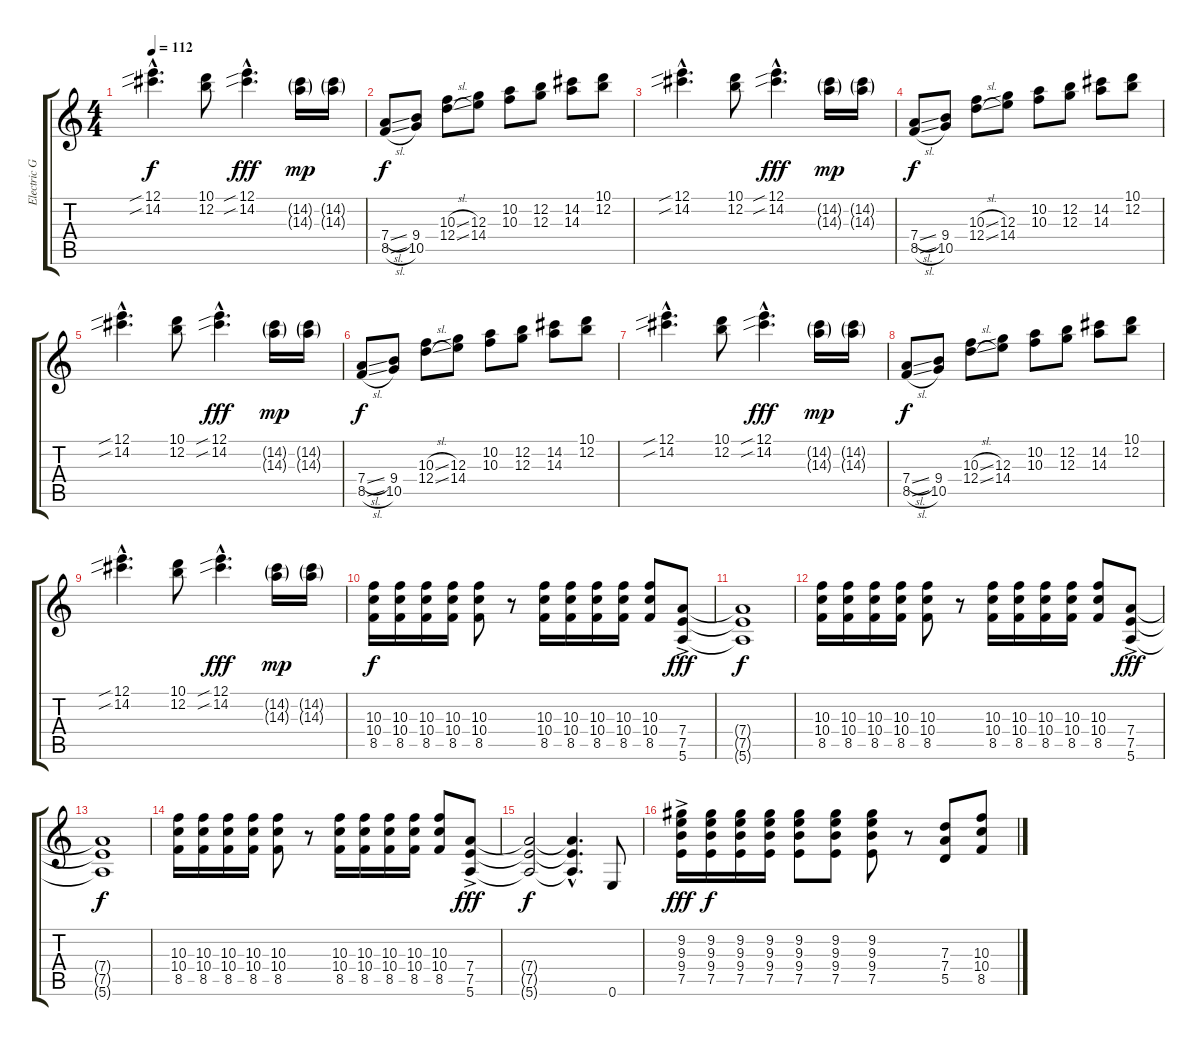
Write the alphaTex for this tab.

\track ("Electric Guitar 1" "Electric G") {instrument distortionguitar}
\staff {score tabs}
\tuning (E4 B3 G3 D3 A2 E2) {hide}
\ts (4 4)
\tempo 112
\clef g2
\ks c
(12.1{sib hac} 14.2{sib hac}).4{d dy f} (10.1 12.2).8 (12.1{sib hac} 14.2{sib hac}).4{d dy fff} (14.2{g} 14.3{g}).16{dy mp} (14.2{g} 14.3{g}).16 |
(7.4{sl} 8.5{sl}).8{dy f} (9.4 10.5).8 (10.3{sl} 12.4{sl}).8 (12.3 14.4).8 (10.2 10.3).8 (12.2 12.3).8 (14.2 14.3).8 (10.1 12.2).8 |
(12.1{sib hac} 14.2{sib hac}).4{d} (10.1 12.2).8 (12.1{sib hac} 14.2{sib hac}).4{d dy fff} (14.2{g} 14.3{g}).16{dy mp} (14.2{g} 14.3{g}).16 |
(7.4{sl} 8.5{sl}).8{dy f} (9.4 10.5).8 (10.3{sl} 12.4{sl}).8 (12.3 14.4).8 (10.2 10.3).8 (12.2 12.3).8 (14.2 14.3).8 (10.1 12.2).8 |
(12.1{sib hac} 14.2{sib hac}).4{d} (10.1 12.2).8 (12.1{sib hac} 14.2{sib hac}).4{d dy fff} (14.2{g} 14.3{g}).16{dy mp} (14.2{g} 14.3{g}).16 |
(7.4{sl} 8.5{sl}).8{dy f} (9.4 10.5).8 (10.3{sl} 12.4{sl}).8 (12.3 14.4).8 (10.2 10.3).8 (12.2 12.3).8 (14.2 14.3).8 (10.1 12.2).8 |
(12.1{sib hac} 14.2{sib hac}).4{d} (10.1 12.2).8 (12.1{sib hac} 14.2{sib hac}).4{d dy fff} (14.2{g} 14.3{g}).16{dy mp} (14.2{g} 14.3{g}).16 |
(7.4{sl} 8.5{sl}).8{dy f} (9.4 10.5).8 (10.3{sl} 12.4{sl}).8 (12.3 14.4).8 (10.2 10.3).8 (12.2 12.3).8 (14.2 14.3).8 (10.1 12.2).8 |
(12.1{sib hac} 14.2{sib hac}).4{d} (10.1 12.2).8 (12.1{sib hac} 14.2{sib hac}).4{d dy fff} (14.2{g} 14.3{g}).16{dy mp} (14.2{g} 14.3{g}).16 |
(10.3 10.4 8.5).16{dy f} (10.3 10.4 8.5).16 (10.3 10.4 8.5).16 (10.3 10.4 8.5).16 (10.3 10.4 8.5).8 r.8 (10.3 10.4 8.5).16 (10.3 10.4 8.5).16 (10.3 10.4 8.5).16 (10.3 10.4 8.5).16 (10.3 10.4 8.5).8 (7.4{ac} 7.5{ac} 5.6{ac}).8{dy fff} |
(7.4{t} 7.5{t} 5.6{t}).1{dy f} |
(10.3 10.4 8.5).16 (10.3 10.4 8.5).16 (10.3 10.4 8.5).16 (10.3 10.4 8.5).16 (10.3 10.4 8.5).8 r.8 (10.3 10.4 8.5).16 (10.3 10.4 8.5).16 (10.3 10.4 8.5).16 (10.3 10.4 8.5).16 (10.3 10.4 8.5).8 (7.4{ac} 7.5{ac} 5.6{ac}).8{dy fff} |
(7.4{t} 7.5{t} 5.6{t}).1{dy f} |
(10.3 10.4 8.5).16 (10.3 10.4 8.5).16 (10.3 10.4 8.5).16 (10.3 10.4 8.5).16 (10.3 10.4 8.5).8 r.8 (10.3 10.4 8.5).16 (10.3 10.4 8.5).16 (10.3 10.4 8.5).16 (10.3 10.4 8.5).16 (10.3 10.4 8.5).8 (7.4{ac} 7.5{ac} 5.6{ac}).8{dy fff} |
(7.4{t} 7.5{t} 5.6{t}).2{dy f} (7.4{hac t} 7.5{hac t} 5.6{hac t}).4{d} 0.6.8 |
(9.2{ac} 9.3{ac} 9.4{ac} 7.5{ac}).16{dy fff} (9.2 9.3 9.4 7.5).16{dy f} (9.2 9.3 9.4 7.5).16 (9.2 9.3 9.4 7.5).16 (9.2 9.3 9.4 7.5).8 (9.2 9.3 9.4 7.5).8 (9.2 9.3 9.4 7.5).8 r.8 (7.3 7.4 5.5).8 (10.3 10.4 8.5).8
